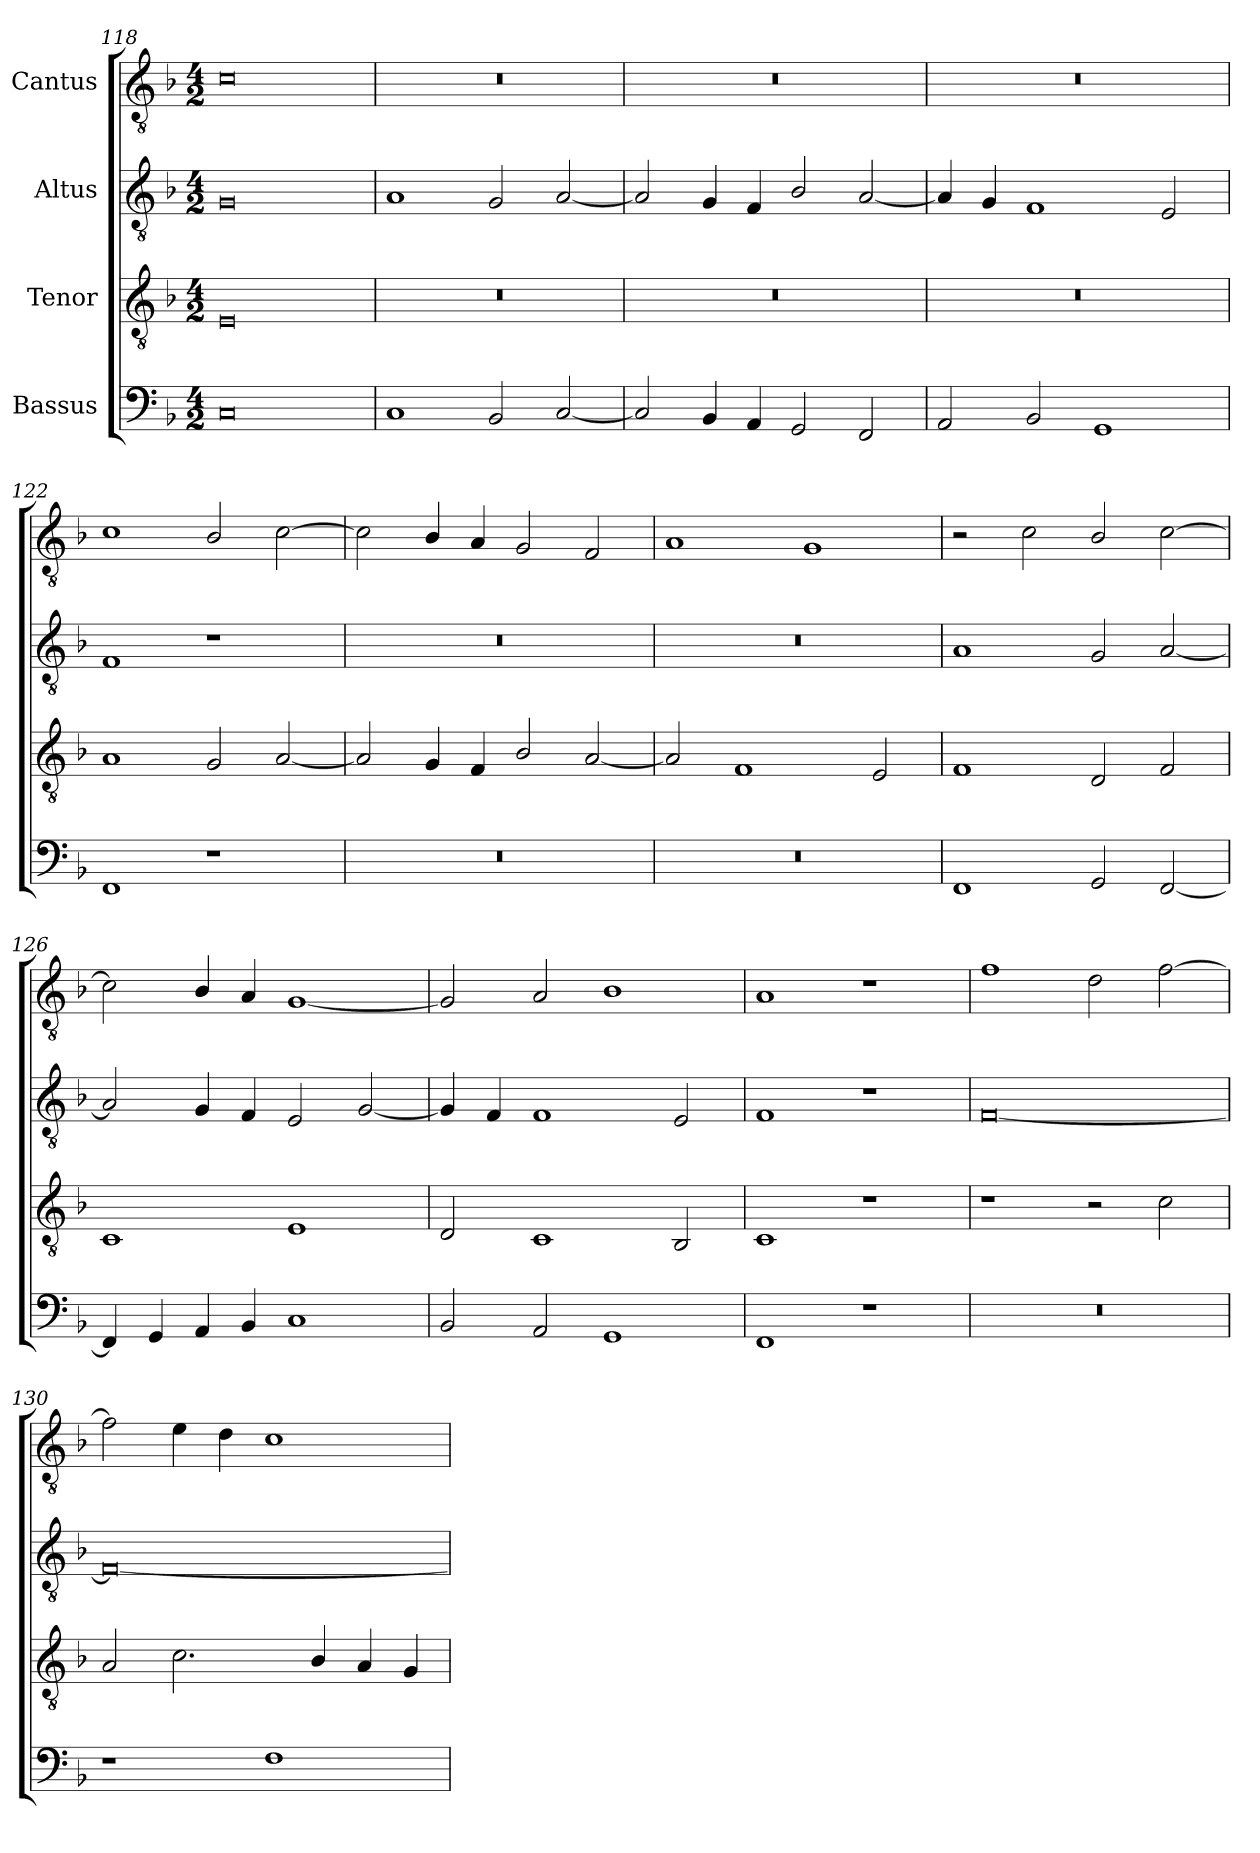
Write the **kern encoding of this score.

**kern	**kern	**kern	**kern
*part4	*part3	*part2	*part1
*staff4	*staff3	*staff2	*staff1
*I"Bassus	*I"Tenor	*I"Altus	*I"Cantus
*clefF4	*clefGv2	*clefGv2	*clefGv2
*k[b-]	*k[b-]	*k[b-]	*k[b-]
*M4/2	*M4/2	*M4/2	*M4/2
=118	=118	=118	=118
0C/	0E/	0G/	0c\
=119	=119	=119	=119
1C/	0r	1A/	0r
2BB-/	.	2G/	.
[2C/	.	[2A/	.
=120	=120	=120	=120
2C/]	0r	2A/]	0r
4BB-/	.	4G/	.
4AA/	.	4F/	.
2GG/	.	2B-/	.
2FF/	.	[2A/	.
=121	=121	=121	=121
2AA/	0r	4A/]	0r
.	.	4G/	.
2BB-/	.	1F/	.
1GG/	.	.	.
.	.	2E/	.
=122	=122	=122	=122
1FF/	1A/	1F/	1c\
1r	2G/	1r	2B-/
.	[2A/	.	[2c\
=123	=123	=123	=123
0r	2A/]	0r	2c\]
.	4G/	.	4B-/
.	4F/	.	4A/
.	2B-/	.	2G/
.	[2A/	.	2F/
=124	=124	=124	=124
0r	2A/]	0r	1A/
.	1F/	.	.
.	.	.	1G/
.	2E/	.	.
=125	=125	=125	=125
1FF/	1F/	1A/	2r
.	.	.	2c\
2GG/	2D/	2G/	2B-/
[2FF/	2F/	[2A/	[2c\
=126	=126	=126	=126
4FF/]	1C/	2A/]	2c\]
4GG/	.	.	.
4AA/	.	4G/	4B-/
4BB-/	.	4F/	4A/
1C/	1E/	2E/	[1G/
.	.	[2G/	.
=127	=127	=127	=127
2BB-/	2D/	4G/]	2G/]
.	.	4F/	.
2AA/	1C/	1F/	2A/
1GG/	.	.	1B-/
.	2BB-/	2E/	.
=128	=128	=128	=128
1FF/	1C/	1F/	1A/
1r	1r	1r	1r
=129	=129	=129	=129
0r	1r	[0F/	1f\
.	2r	.	2d\
.	2c\	.	[2f\
=130	=130	=130	=130
1r	2A/	0F/_	2f\]
.	2.c\	.	4e\
.	.	.	4d\
1F\	.	.	1c\
.	4B-/	.	.
.	4A/	.	.
.	4G/	.	.
=	=	=	=
*-	*-	*-	*-
